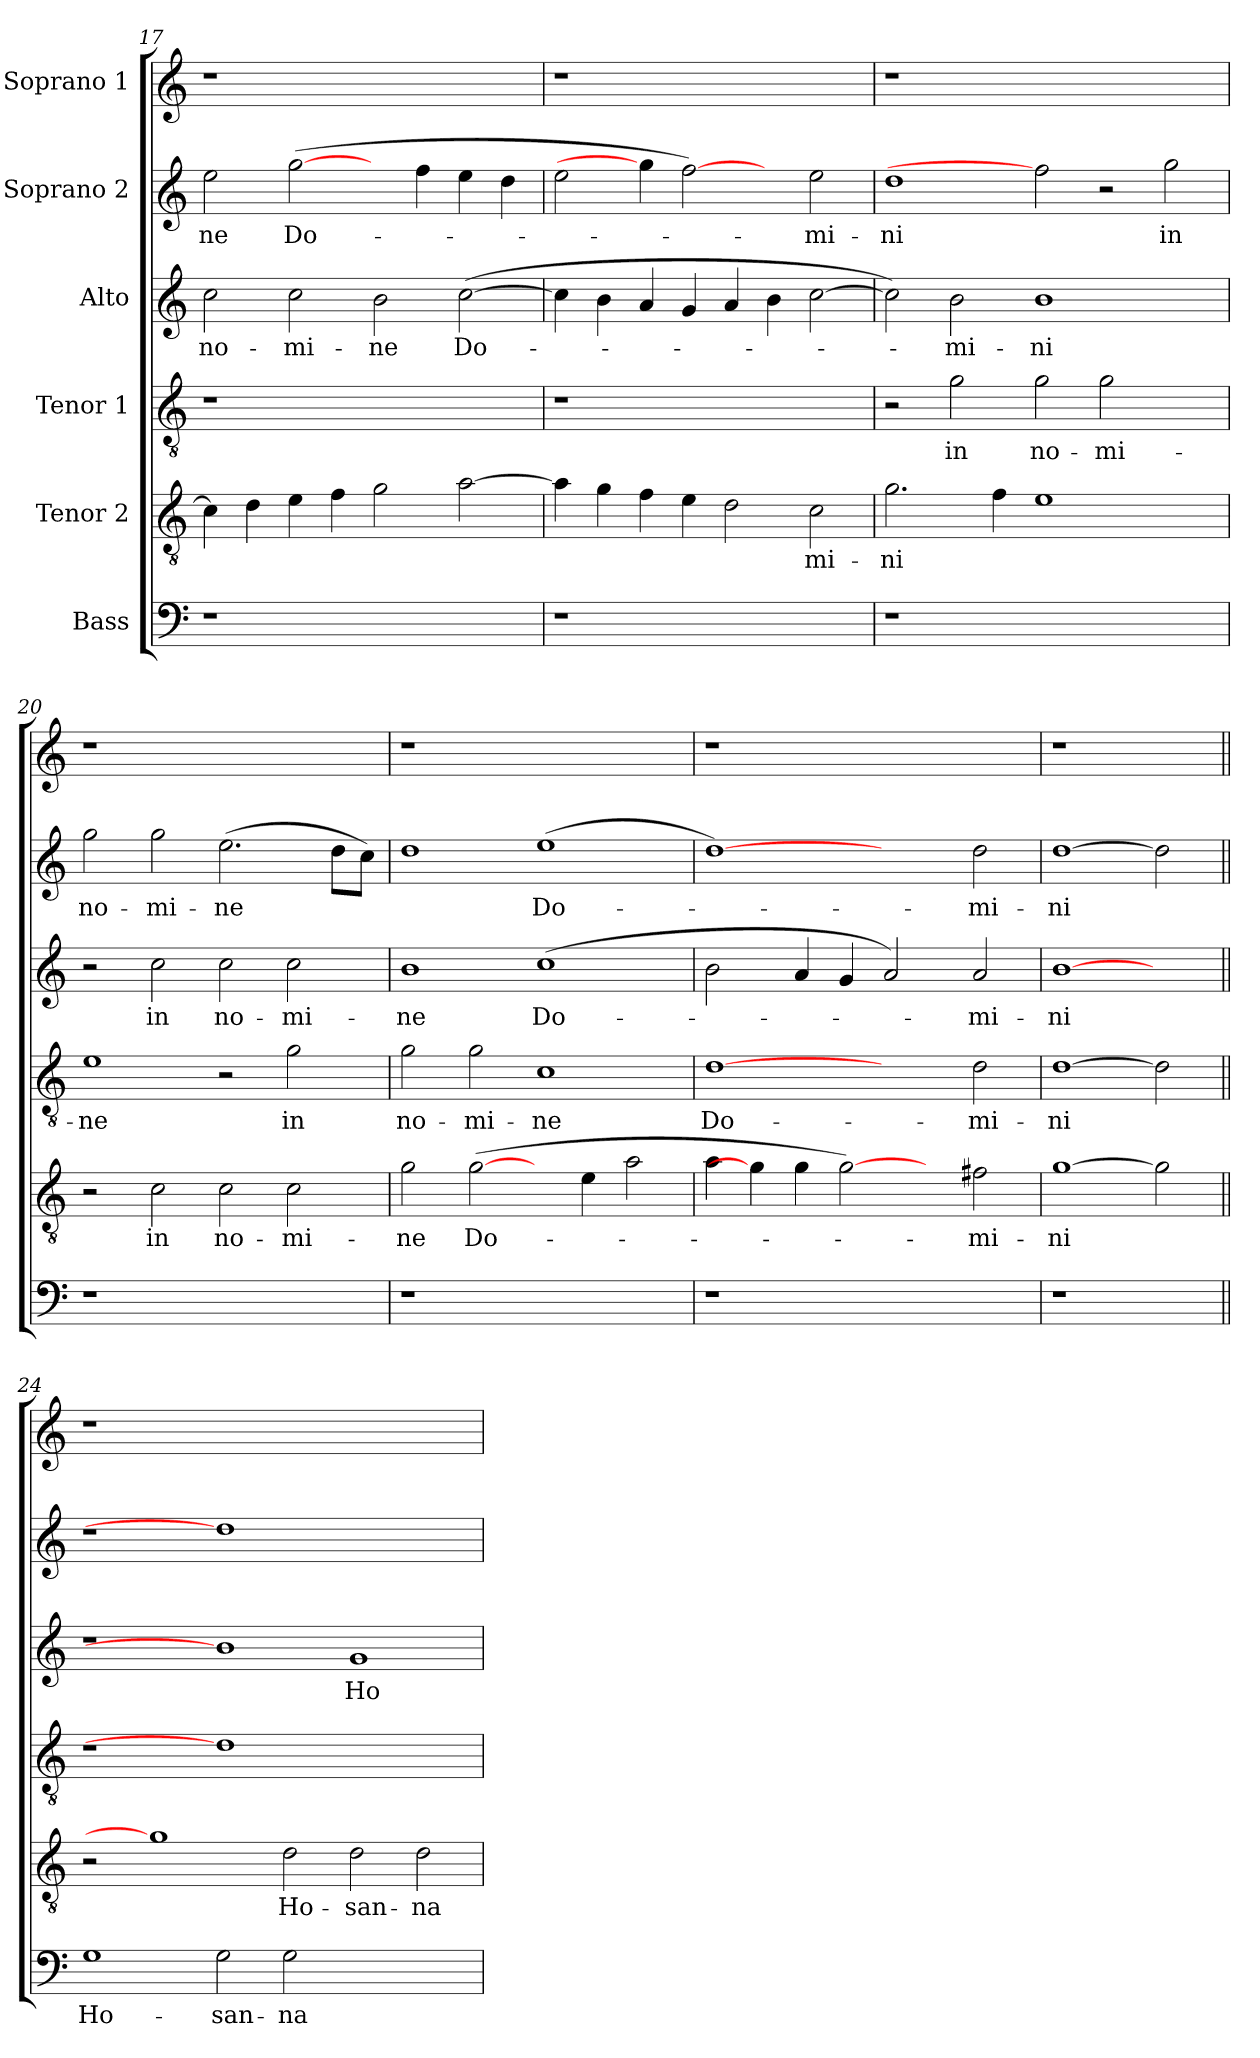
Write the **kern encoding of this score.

**kern	**text	**kern	**text	**kern	**text	**kern	**text	**kern	**text	**kern
*part6	*part6	*part5	*part5	*part4	*part4	*part3	*part3	*part2	*part2	*part1
*staff6	*staff6	*staff5	*staff5	*staff4	*staff4	*staff3	*staff3	*staff2	*staff2	*staff1
*I"Bass	*	*I"Tenor 2	*	*I"Tenor 1	*	*I"Alto	*	*I"Soprano 2	*	*I"Soprano 1
*clefF4	*	*clefGv2	*	*clefGv2	*	*clefG2	*	*clefG2	*	*clefG2
*k[]	*	*k[]	*	*k[]	*	*k[]	*	*k[]	*	*k[]
*C:	*	*C:	*	*C:	*	*C:	*	*C:	*	*C:
=17	=17	=17	=17	=17	=17	=17	=17	=17	=17	=17
1r	.	4c\]	.	1r	.	2cc\	no-	2ee\	-ne	1r
.	.	4d\	.	.	.	.	.	.	.	.
.	.	4e\	.	.	.	2cc\	-mi-	([2gg\	Do-	.
.	.	4f\	.	.	.	.	.	.	.	.
1ryy	.	2g\	.	1ryy	.	2b\	-ne	4ryy	.	1ryy
.	.	.	.	.	.	.	.	4ff\	.	.
.	.	[2a\	.	.	.	([2cc\	Do-	4ee\	.	.
.	.	.	.	.	.	.	.	4dd\	.	.
=18	=18	=18	=18	=18	=18	=18	=18	=18	=18	=18
1r	.	4a\]	.	1r	.	4cc\]	.	2ee\	.	1r
.	.	4g\	.	.	.	4b\	.	.	.	.
.	.	4f\	.	.	.	4a/	.	4gg\]	.	.
.	.	4e\	.	.	.	4g/	.	[2ff)	.	.
1ryy	.	2d\	.	1ryy	.	4a/	.	.	.	1ryy
.	.	.	.	.	.	4b\	.	4ryy	.	.
.	.	2c\	-mi-	.	.	[2cc\	.	2ee\	-mi-	.
=19	=19	=19	=19	=19	=19	=19	=19	=19	=19	=19
1r	.	2.g\	-ni	2r	.	2cc\])	.	1dd	-ni	1r
.	.	.	.	2g\	in	2b\	-mi-	.	.	.
.	.	4f\	.	.	.	.	.	.	.	.
1.ryy	.	1e	.	2g\	no-	1b	-ni	2ff]	.	1.ryy
.	.	.	.	2g\	-mi-	.	.	2r	.	.
.	.	2ryy	.	2ryy	.	2ryy	.	2gg\	in	.
=20	=20	=20	=20	=20	=20	=20	=20	=20	=20	=20
1r	.	2r	.	1e	-ne	2r	.	2gg\	no-	1r
.	.	2c\	in	.	.	2cc\	in	2gg\	-mi-	.
1ryy	.	2c\	no-	2r	.	2cc\	no-	(2.ee\	-ne	1ryy
.	.	2c\	-mi-	2g\	in	2cc\	-mi-	.	.	.
.	.	.	.	.	.	.	.	8dd\L	.	.
.	.	.	.	.	.	.	.	8cc\J)	.	.
!!LO:LB:g=z
=21	=21	=21	=21	=21	=21	=21	=21	=21	=21	=21
1r	.	2g\	-ne	2g\	no-	1b	-ne	1dd	.	1r
.	.	([2g\	Do-	2g\	-mi-	.	.	.	.	.
1ryy	.	4ryy	.	1c	-ne	(1cc	Do-	(1ee	Do-	1ryy
.	.	4e\	.	.	.	.	.	.	.	.
.	.	2a\	.	.	.	.	.	.	.	.
=22	=22	=22	=22	=22	=22	=22	=22	=22	=22	=22
1r	.	4a\	.	[1d	Do-	2b\	.	[1dd)	.	1r
.	.	4g\]	.	.	.	.	.	.	.	.
.	.	4g\	.	.	.	4a/	.	.	.	.
.	.	[2g)	.	.	.	4g/	.	.	.	.
1ryy	.	.	.	2ryy	.	2a/)	.	2ryy	.	1ryy
.	.	4ryy	.	.	.	.	.	.	.	.
.	.	2f#X\	-mi-	2d\	-mi-	2a/	-mi-	2dd\	-mi-	.
=23	=23	=23	=23	=23	=23	=23	=23	=23	=23	=23
1r	.	[1g	-ni	[1d	-ni	[1b	-ni	[1dd	-ni	1r
2ryy	.	2g]	.	2d]	.	2ryy	.	2dd]	.	2ryy
=24||	=24||	=24||	=24||	=24||	=24||	=24||	=24||	=24||	=24||	=24||
1G	Ho-	2r	.	1r	.	1r	.	1r	.	1r
.	.	1g]	.	.	.	.	.	.	.	.
2G\	-san-	.	.	1d]	.	1b]	.	1dd]	.	0ryy
2G\	-na	2d\	Ho-	.	.	.	.	.	.	.
1ryy	.	2d\	-san-	1ryy	.	1g	Ho-	1ryy	.	.
.	.	2d\	-na	.	.	.	.	.	.	.
=	=	=	=	=	=	=	=	=	=	=
*-	*-	*-	*-	*-	*-	*-	*-	*-	*-	*-
